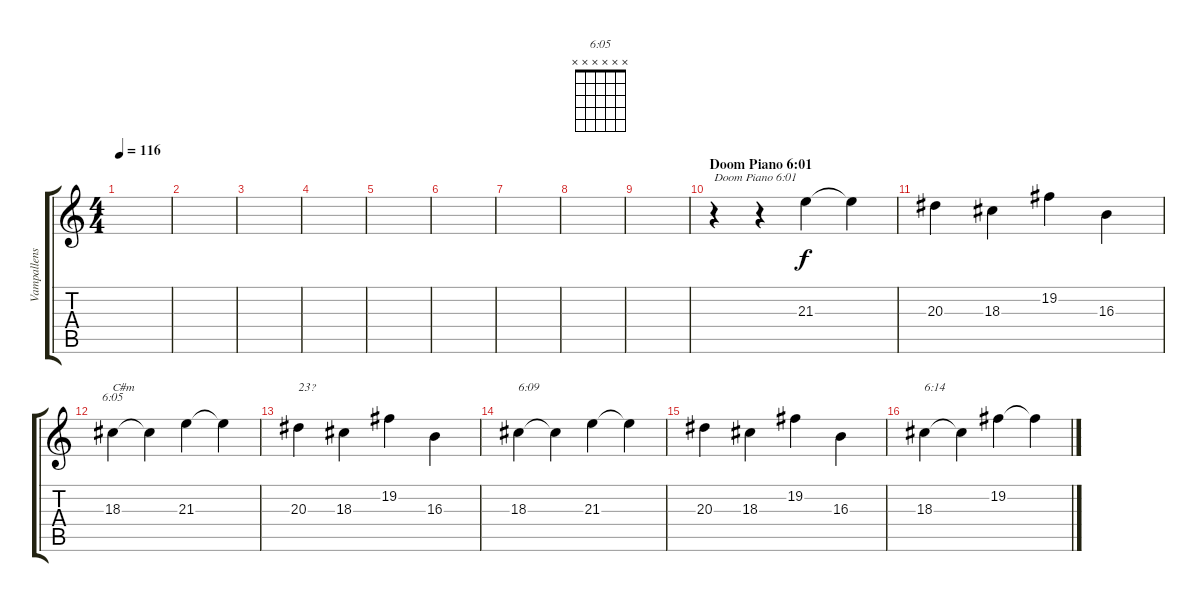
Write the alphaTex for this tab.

\track ("Vampallens Piano Double" "Vampallens") {instrument brightacousticpiano}
\staff {score tabs}
\tuning (E4 B3 G3 D3 A2 E2) {hide}
\chord ("6:05" x x x x x x)
\ts (4 4)
\tempo 116
\clef g2
\ks c
|
|
|
|
|
|
|
|
|
\section ("" "Doom Piano 6:01")
r.4{txt "Doom Piano 6:01"} r.4 21.3.4 21.3{t}.4 |
20.3.4 18.3.4 19.2.4 16.3.4 |
18.3.4{ch "6:05" txt "C#m"} 18.3{t}.4 21.3.4 21.3{t}.4 |
20.3.4{txt "23?"} 18.3.4 19.2.4 16.3.4 |
18.3.4{txt "6:09"} 18.3{t}.4 21.3.4 21.3{t}.4 |
20.3.4 18.3.4 19.2.4 16.3.4 |
18.3.4{txt "6:14"} 18.3{t}.4 19.2.4 19.2{t}.4
